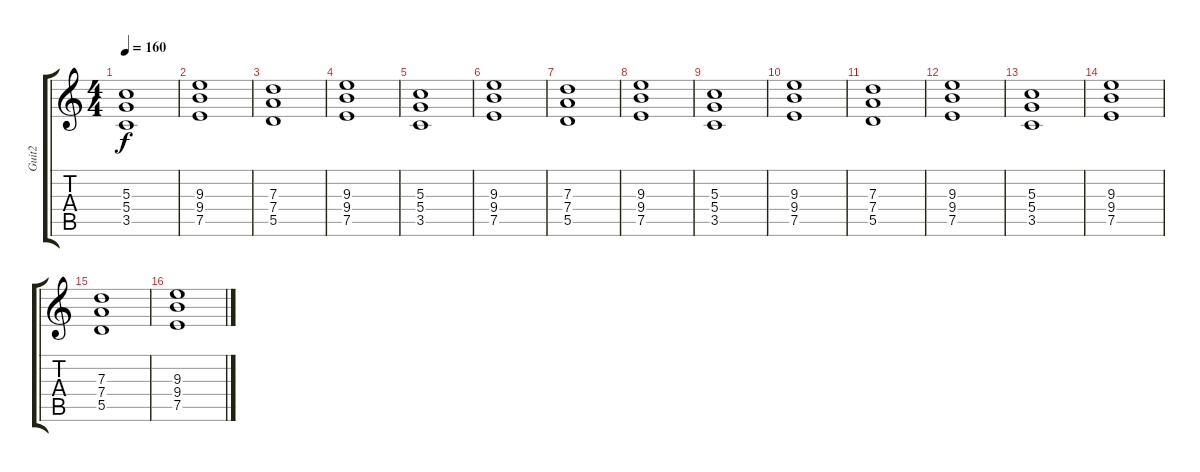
\track ("Guit2" "Guit2") {instrument overdrivenguitar}
\staff {score tabs}
\tuning (E4 B3 G3 D3 A2 E2) {hide}
\ts (4 4)
\tempo 160
\clef g2
\ks c
(5.3 5.4 3.5).1{dy f} |
(9.3 9.4 7.5).1 |
(7.3 7.4 5.5).1 |
(9.3 9.4 7.5).1 |
(5.3 5.4 3.5).1 |
(9.3 9.4 7.5).1 |
(7.3 7.4 5.5).1 |
(9.3 9.4 7.5).1 |
(5.3 5.4 3.5).1 |
(9.3 9.4 7.5).1 |
(7.3 7.4 5.5).1 |
(9.3 9.4 7.5).1 |
(5.3 5.4 3.5).1 |
(9.3 9.4 7.5).1 |
(7.3 7.4 5.5).1 |
(9.3 9.4 7.5).1
